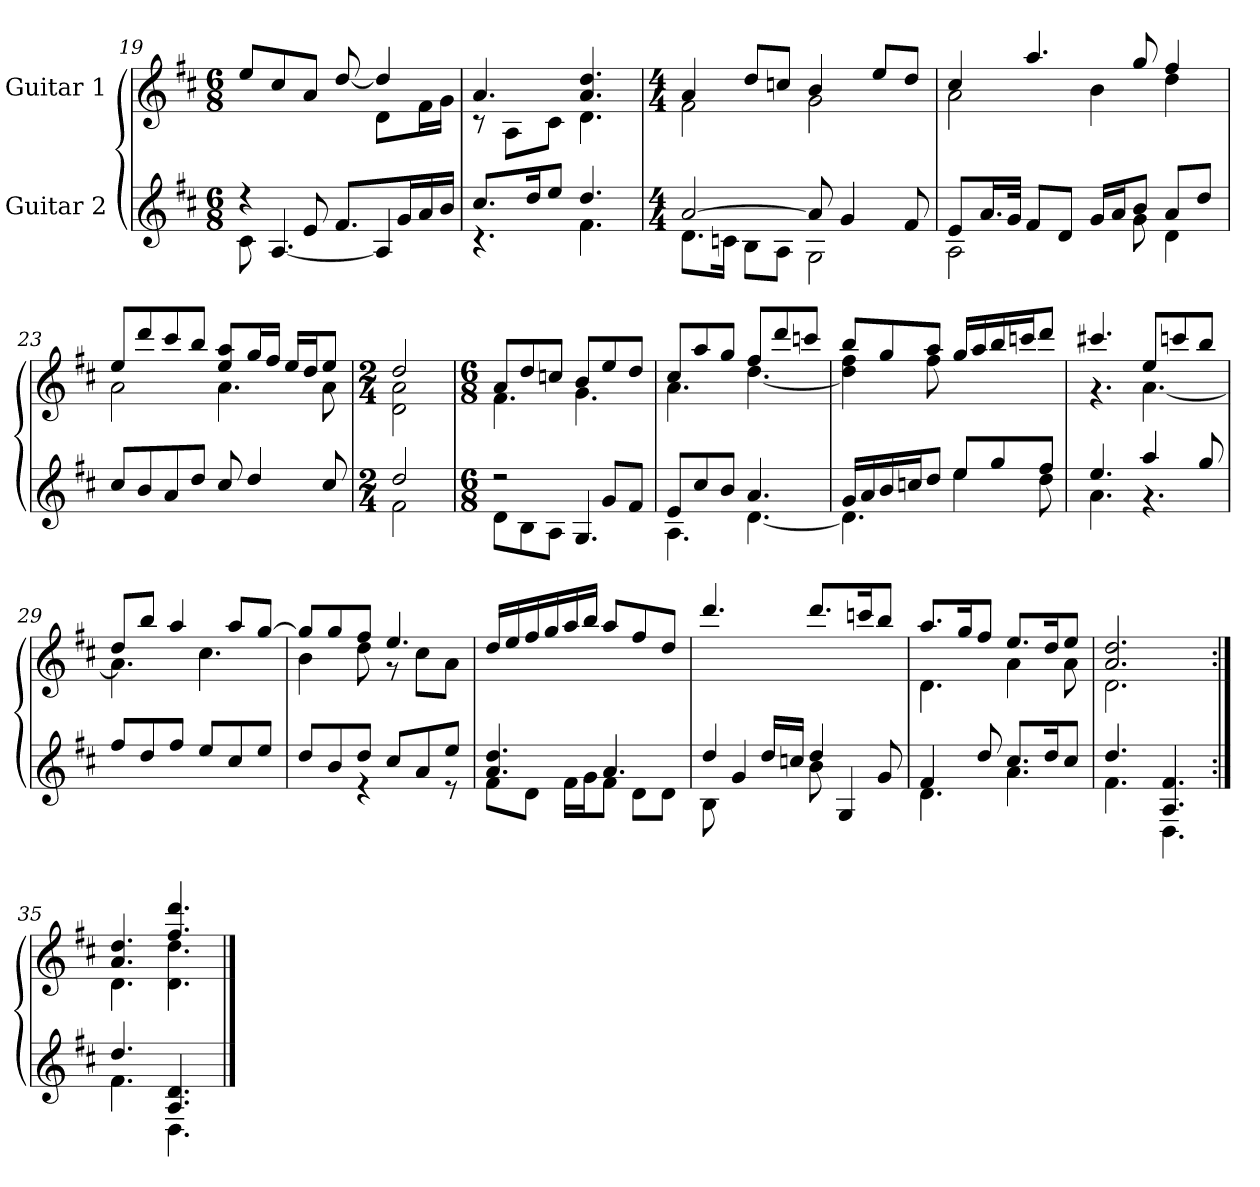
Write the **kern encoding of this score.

**kern	**kern
*part2	*part1
*staff2	*staff1
*I"Guitar 2	*I"Guitar 1
*clefG2	*clefG2
*ITrd7c12	*ITrd7c12
*k[f#c#]	*k[f#c#]
*D:	*D:
*M6/8	*M6/8
=19	=19
*^	*^
4r	8C#i\	8ei/L	2ryy
.	[4.AAi/	8c#i/	.
8Ei/	.	8Ai/J	.
8.F#i/L	.	[8di/	.
.	4AAi/]	4di/]	8Di\L
16Gi/L	.	.	.
16Ai/	.	.	16F#i\L
16Bi/JJ	.	.	16Gi\JJ
=20	=20	=20	=20
8.c#i/L	4.r	4.Ai/	8r
.	.	.	8AAi\L
16di/k	.	.	.
8ei/J	.	.	8C#i\J
4.di/	4.F#i\	4.Ai/ 4.di	4.Di\
=21	=21	=21	=21
*M4/4	*	*M4/4	*
[2Ai/	8.Di\L	4Ai/	2F#i\
.	16Cni\Jk	.	.
.	8BBi\L	8di/L	.
.	8AAi\J	8cni/J	.
8Ai/]	2GGi\	4Bi/	2Gi\
4Gi/	.	.	.
.	.	8ei/L	.
8F#i/	.	8di/J	.
=22	=22	=22	=22
8Ei/L	2AAi\	4c#i/	2Ai\
16.Ai/L	.	.	.
32Gi/JJk	.	.	.
8F#i/L	.	4.ai/	.
8Di/J	.	.	.
16Gi/LL	8ryy	.	4Bi\
16Ai/J	.	.	.
8Bi/J	8Gi\	8gi/	.
8Ai/L	4Di\	4f#i/	4di\
8di/J	.	.	.
!!LO:LB:g=z	!!
=23	=23	=23	=23
8c#i/L	4ryy	8ei/L	2Ai\
8Bi/	.	8ddi/	.
8Ai/	4ryy	8cc#i/	.
8di/J	.	8bi/J	.
8c#i/	2ryy	8ei/ 8aiL	4.Ai\
4di/	.	16gi/L	.
.	.	16f#i/JJ	.
.	.	16ei/LL	.
.	.	16di/J	.
8c#i/	.	8ei/J	8Ai\
=24	=24	=24	=24
*M2/4	*	*M2/4	*
2di/	2F#i\	2di/	2Di\ 2Ai
=25	=25	=25	=25
*M6/8	*	*M6/8	*
*	*	*MM68	*
2r	8Di\L	8Ai/L	4.F#i\
.	8BBi\	8di/	.
.	8AAi\J	8cni/J	.
.	4.GGi/	8Bi/L	4.Gi\
8Gi/L	.	8ei/	.
8F#i/J	.	8di/J	.
=26	=26	=26	=26
8Ei/L	4.AAi\	8c#i/L	4.Ai\
8c#i/	.	8ai/	.
8Bi/J	.	8gi/J	.
4.Ai/	[4.Di\	8f#i/L	[4.di\
.	.	8ddi/	.
.	.	8ccni/J	.
=27	=27	=27	=27
16Gi/LL	4.Di\]	8bi/L	4di\] 4f#i
16Ai/	.	.	.
16Bi/	.	8gi/	.
16cni/J	.	.	.
8di/J	.	8ai/J	8f#i\
8ei/L	4ei\	16gi/LL	8ryy
.	.	16ai/	.
8gi/	.	16bi/	4ryy
.	.	16ccni/J	.
8f#i/J	8di\	8ddi/J	.
!!LO:LB:g=z	!!
=28	=28	=28	=28
4.ei/	4.Ai\	4.cc#Xi/	4.r
4ai/	4.r	8ei/L	[4.Ai\
.	.	8ccni/	.
8gi/	.	8bi/J	.
=29	=29	=29	=29
8f#i/L	2.ryy	8di/L	4.Ai\]
8di/	.	8bi/J	.
8f#i/J	.	4ai/	.
8ei/L	.	.	4.c#i\
8c#i/	.	8ai/L	.
8ei/J	.	[8gi/J	.
=30	=30	=30	=30
8di/L	4ryy	8gi/L]	4Bi\
8Bi/	.	8gi/	.
8di/J	4r	8f#i/J	8di\
8c#i/L	.	4.ei/	8r
8Ai/	8ryy	.	8c#i\L
8ei/J	8r	.	8Ai\J
=31	=31	=31	=31
4.Ai/ 4.di	8F#i\L	16di/LL	2.ryy
.	.	16ei/	.
.	8Di\J	16f#i/	.
.	.	16gi/	.
.	16F#i\LL	16ai/	.
.	16Gi\J	16bi/JJ	.
4.Ai/	8F#i\J	8ai/L	.
.	8Di\L	8f#i/	.
.	8Di\J	8di/J	.
*	*	*v	*v
!!LO:LB:g=z
=32	=32	=32
4di/	8BBi\	4.ddi/
.	4Gi/	.
16di/LL	.	.
16cni/JJ	.	.
4di/	8Bi\	8.ddi/L
.	4GGi/	.
.	.	16ccni/k
8Gi/	.	8bi/J
=33	=33	=33
*	*	*^
4F#i/	4.Di\	8.ai/L	4.Di\
.	.	16gi/k	.
8di/	.	8f#i/J	.
8.c#i/L	4.Ai\	8.ei/L	4Ai\
16di/k	.	16di/k	.
8c#i/J	.	8ei/J	8Ai\
=34	=34	=34	=34
4.di/	4.F#i\	2.Ai/ 2.di	2.Di\
4.AAi/ 4.F#i	4.DDi\	.	.
=35:|!	=35:|!	=35:|!	=35:|!
4.di/	4.F#i\	4.Ai/ 4.di	4.Di\
4.AAi/ 4.Di	4.DDi\	4.f#i/ 4.ddi	4.Di\ 4.di
*v	*v	*	*
*	*v	*v
==	==
*-	*-
